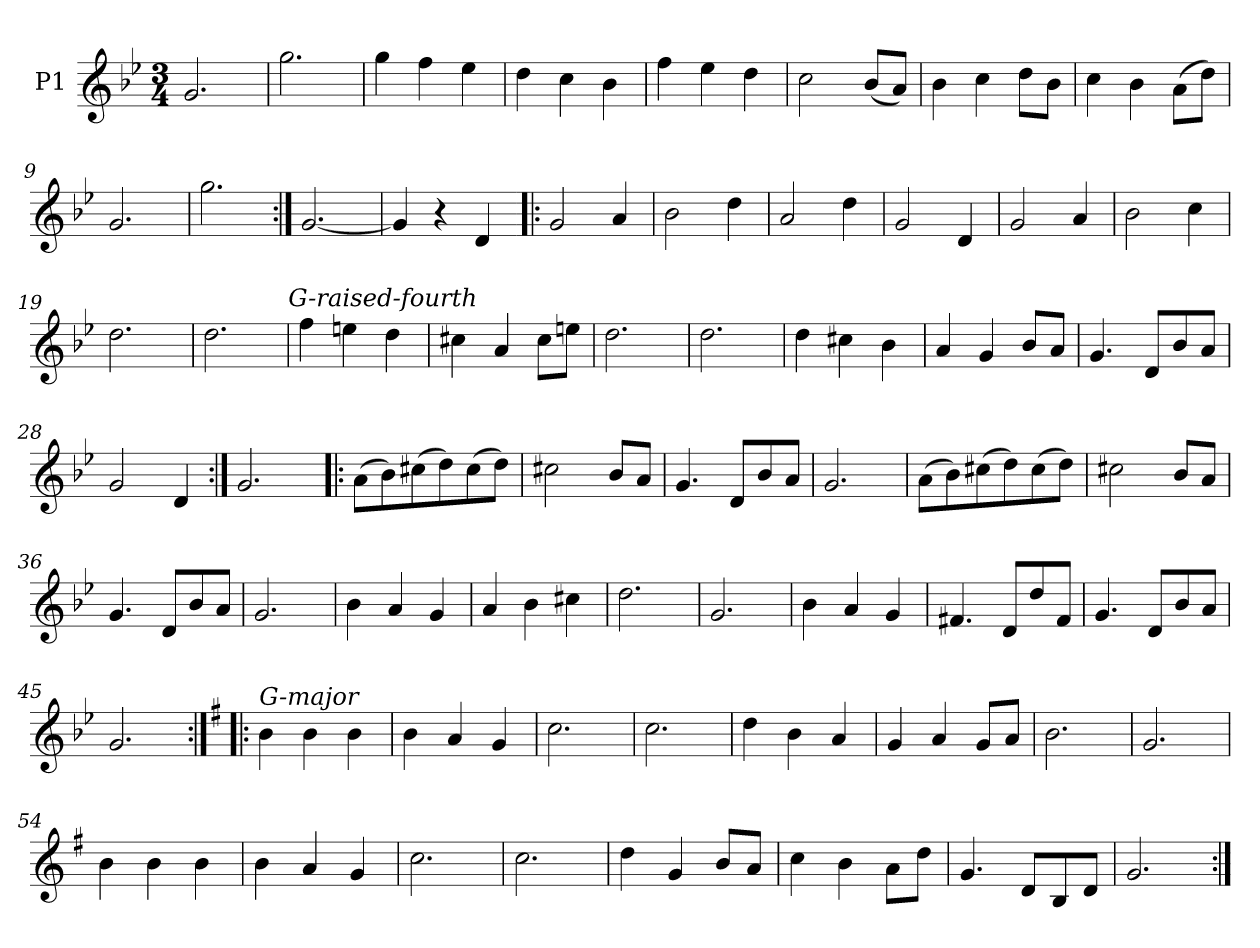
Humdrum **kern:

**kern
*part1
*staff1
*I"P1
*clefG2
*k[b-e-]
*g:
*M3/4
=1
2.g
=2
2.gg
=3
4gg
4ff
4ee-
=4
4dd
4cc
4b-
=5
4ff
4ee-
4dd
=6
2cc
(8b-L
8aJ)
=7
4b-
4cc
8ddL
8b-J
=8
4cc
4b-
(8aL
8ddJ)
=9
2.g
=10
2.gg
=11:|!
[2.g
=12
4g]
4r
4d
=13!|:
2g
4a
=14
2b-
4dd
=15
2a
4dd
=16
2g
4d
=17
2g
4a
=18
2b-
4cc
=19
2.dd
=20
2.dd
!LO:TX:a:i:t=G-raised-fourth
=21
4ff
4een
4dd
=22
4cc#X
4a
8cc#L
8eenJ
=23
2.dd
=24
2.dd
=25
4dd
4cc#X
4b-
=26
4a
4g
8b-L
8aJ
=27
4.g
8dL
8b-
8aJ
=28
2g
4d
=29:|!
2.g
=30!|:
(8aL
8b-)
(8cc#X
8dd)
(8cc#
8ddJ)
=31
2cc#X
8b-L
8aJ
=32
4.g
8dL
8b-
8aJ
=33
2.g
=34
(8aL
8b-)
(8cc#X
8dd)
(8cc#
8ddJ)
=35
2cc#X
8b-L
8aJ
=36
4.g
8dL
8b-
8aJ
=37
2.g
=38
4b-
4a
4g
=39
4a
4b-
4cc#X
=40
2.dd
=41
2.g
=42
4b-
4a
4g
=43
4.f#X
8dL
8dd
8f#J
=44
4.g
8dL
8b-
8aJ
=45
2.g
=46:|!|:
*k[f#]
!LO:TX:a:i:t=G-major
4b
4b
4b
=47
4b
4a
4g
=48
2.cc
=49
2.cc
=50
4dd
4b
4a
=51
4g
4a
8gL
8aJ
=52
2.b
=53
2.g
=54
4b
4b
4b
=55
4b
4a
4g
=56
2.cc
=57
2.cc
=58
4dd
4g
8bL
8aJ
=59
4cc
4b
8aL
8ddJ
=60
4.g
8dL
8B
8dJ
=61
2.g
=:|!
*-
